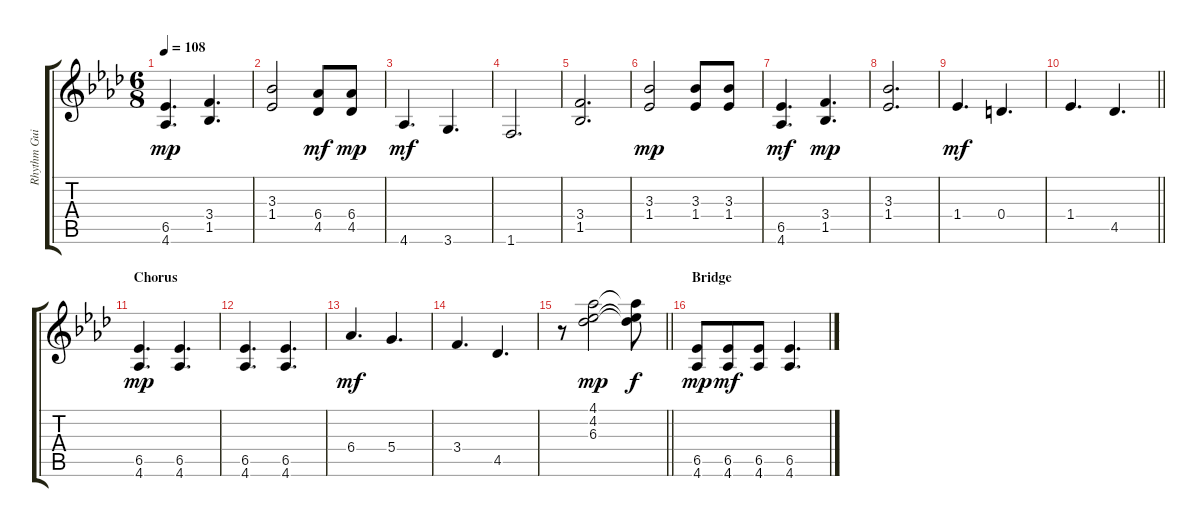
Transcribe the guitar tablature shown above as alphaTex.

\track ("Rhythm Guitar #1" "Rhythm Gui") {instrument overdrivenguitar}
\staff {score tabs}
\tuning (E4 B3 G3 D3 A2 E2) {hide}
\ts (6 8)
\tempo 108
\clef g2
\ks ab
(6.5 4.6).4{d dy mp} (3.4 1.5).4{d} |
(3.3 1.4).2 (6.4 4.5).8{dy mf} (6.4 4.5).8{dy mp} |
4.6.4{d dy mf} 3.6.4{d} |
1.6.2{d} |
(3.4 1.5).2{d} |
(3.3 1.4).2{dy mp} (3.3 1.4).8 (3.3 1.4).8 |
(6.5 4.6).4{d dy mf} (3.4 1.5).4{d dy mp} |
(3.3 1.4).2{d} |
1.4.4{d dy mf} 0.4.4{d} |
\barLineRight lightlight
1.4.4{d} 4.5.4{d} |
\section ("" "Chorus")
(6.5 4.6).4{d dy mp} (6.5 4.6).4{d} |
(6.5 4.6).4{d} (6.5 4.6).4{d} |
6.4.4{d dy mf} 5.4.4{d} |
3.4.4{d} 4.5.4{d} |
\barLineRight lightlight
r.8 (4.1 4.2 6.3).2{dy mp} (4.1{t} 4.2{t} 6.3{t}).8{dy f} |
\section ("" "Bridge")
(6.5 4.6).8{dy mp} (6.5 4.6).8{dy mf} (6.5 4.6).8 (6.5 4.6).4{d}
